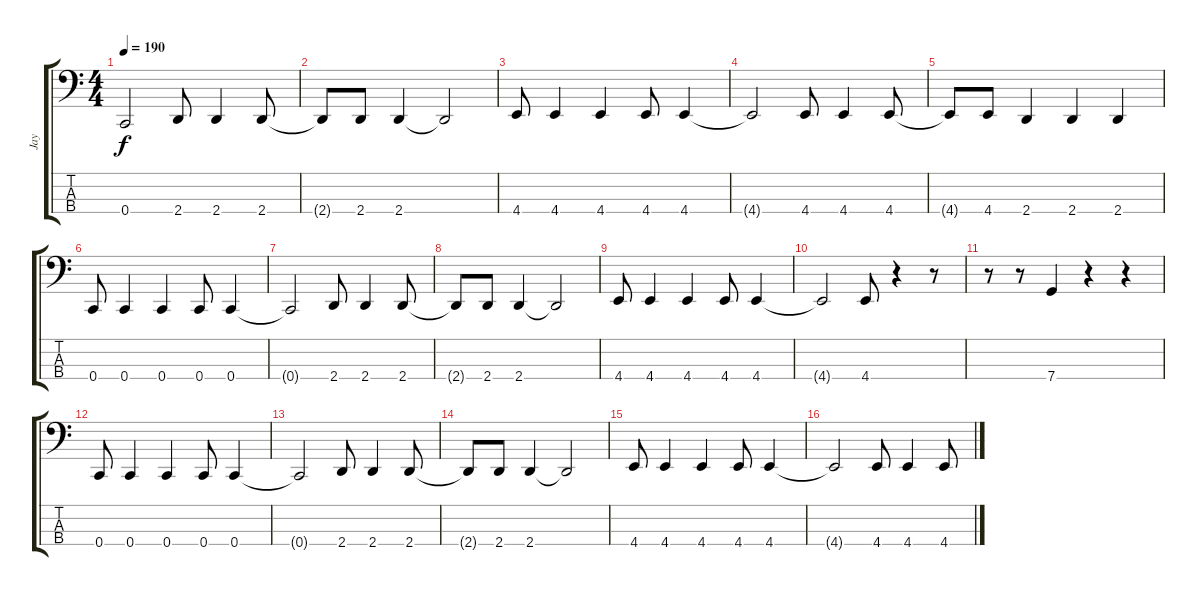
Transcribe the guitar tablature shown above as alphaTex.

\track ("Jay" "Jay") {instrument electricbasspick}
\staff {score tabs}
\tuning (F2 C2 G1 C1) {hide}
\ts (4 4)
\tempo 190
\clef f4
\ks c
0.4{t}.2{dy f} 2.4.8 2.4.4 2.4.8 |
2.4{t}.8 2.4.8 2.4.4 2.4{t}.2 |
4.4.8 4.4.4 4.4.4 4.4.8 4.4.4 |
4.4{t}.2 4.4.8 4.4.4 4.4.8 |
4.4{t}.8 4.4.8 2.4.4 2.4.4 2.4.4 |
0.4.8 0.4.4 0.4.4 0.4.8 0.4.4 |
0.4{t}.2 2.4.8 2.4.4 2.4.8 |
2.4{t}.8 2.4.8 2.4.4 2.4{t}.2 |
4.4.8 4.4.4 4.4.4 4.4.8 4.4.4 |
4.4{t}.2 4.4.8 r.4 r.8 |
r.8 r.8 7.4.4 r.4 r.4 |
0.4.8 0.4.4 0.4.4 0.4.8 0.4.4 |
0.4{t}.2 2.4.8 2.4.4 2.4.8 |
2.4{t}.8 2.4.8 2.4.4 2.4{t}.2 |
4.4.8 4.4.4 4.4.4 4.4.8 4.4.4 |
4.4{t}.2 4.4.8 4.4.4 4.4.8
